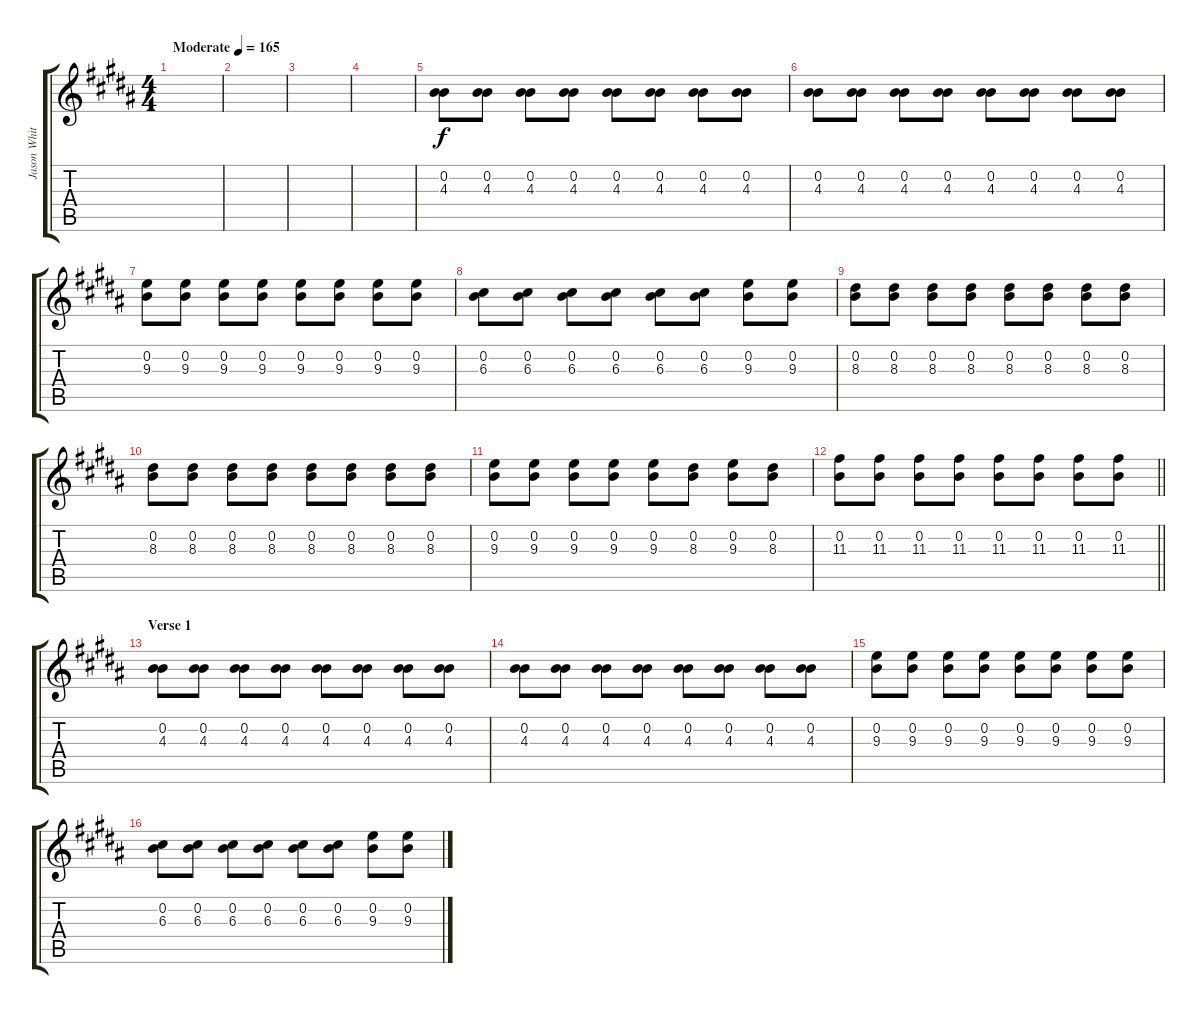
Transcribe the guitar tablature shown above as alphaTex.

\track ("Jason White (Lead Guitar)" "Jason Whit") {instrument distortionguitar}
\staff {score tabs}
\tuning (E4 B3 G3 D3 A2 E2) {hide}
\ts (4 4)
\tempo (165 "Moderate")
\clef g2
\ks b
|
|
|
|
(0.2 4.3).8 (0.2 4.3).8 (0.2 4.3).8 (0.2 4.3).8 (0.2 4.3).8 (0.2 4.3).8 (0.2 4.3).8 (0.2 4.3).8 |
(0.2 4.3).8 (0.2 4.3).8 (0.2 4.3).8 (0.2 4.3).8 (0.2 4.3).8 (0.2 4.3).8 (0.2 4.3).8 (0.2 4.3).8 |
(0.2 9.3).8 (0.2 9.3).8 (0.2 9.3).8 (0.2 9.3).8 (0.2 9.3).8 (0.2 9.3).8 (0.2 9.3).8 (0.2 9.3).8 |
(0.2 6.3).8 (0.2 6.3).8 (0.2 6.3).8 (0.2 6.3).8 (0.2 6.3).8 (0.2 6.3).8 (0.2 9.3).8 (0.2 9.3).8 |
(0.2 8.3).8 (0.2 8.3).8 (0.2 8.3).8 (0.2 8.3).8 (0.2 8.3).8 (0.2 8.3).8 (0.2 8.3).8 (0.2 8.3).8 |
(0.2 8.3).8 (0.2 8.3).8 (0.2 8.3).8 (0.2 8.3).8 (0.2 8.3).8 (0.2 8.3).8 (0.2 8.3).8 (0.2 8.3).8 |
(0.2 9.3).8 (0.2 9.3).8 (0.2 9.3).8 (0.2 9.3).8 (0.2 9.3).8 (0.2 8.3).8 (0.2 9.3).8 (0.2 8.3).8 |
\barLineRight lightlight
(0.2 11.3).8 (0.2 11.3).8 (0.2 11.3).8 (0.2 11.3).8 (0.2 11.3).8 (0.2 11.3).8 (0.2 11.3).8 (0.2 11.3).8 |
\section ("" "Verse 1")
(0.2 4.3).8 (0.2 4.3).8 (0.2 4.3).8 (0.2 4.3).8 (0.2 4.3).8 (0.2 4.3).8 (0.2 4.3).8 (0.2 4.3).8 |
(0.2 4.3).8 (0.2 4.3).8 (0.2 4.3).8 (0.2 4.3).8 (0.2 4.3).8 (0.2 4.3).8 (0.2 4.3).8 (0.2 4.3).8 |
(0.2 9.3).8 (0.2 9.3).8 (0.2 9.3).8 (0.2 9.3).8 (0.2 9.3).8 (0.2 9.3).8 (0.2 9.3).8 (0.2 9.3).8 |
(0.2 6.3).8 (0.2 6.3).8 (0.2 6.3).8 (0.2 6.3).8 (0.2 6.3).8 (0.2 6.3).8 (0.2 9.3).8 (0.2 9.3).8
